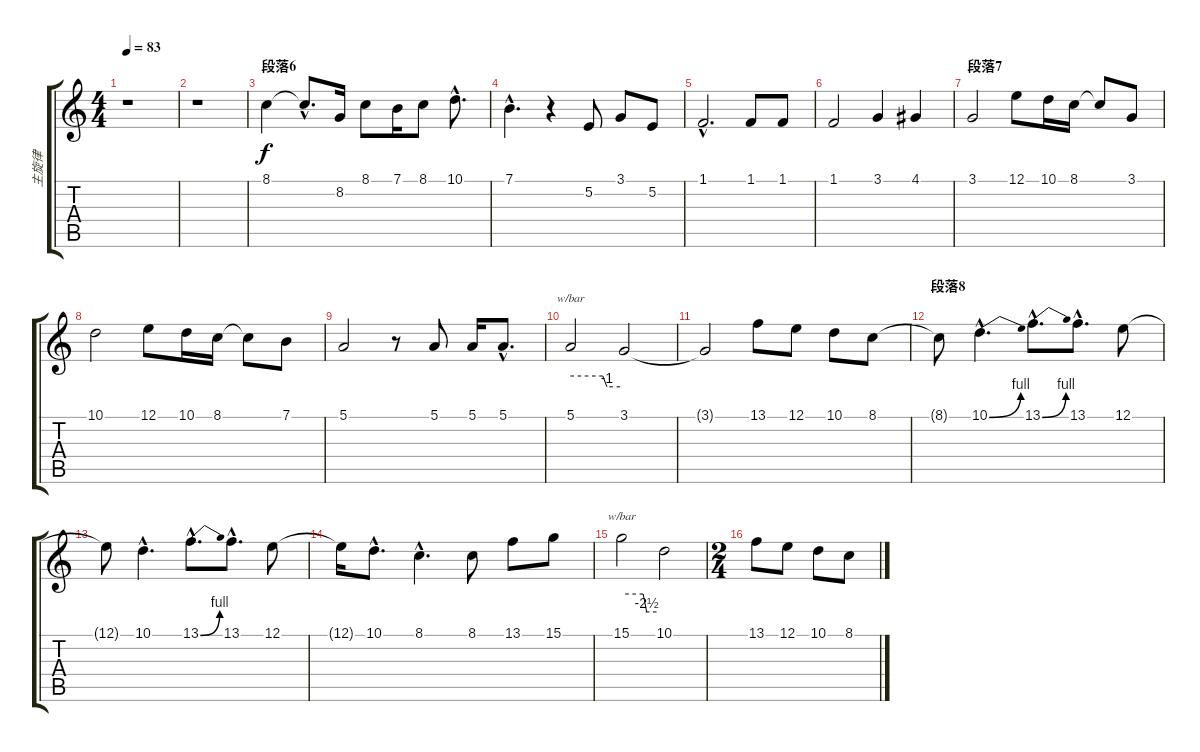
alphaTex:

\track ("主旋律" "主旋律") {instrument voiceoohs}
\staff {score tabs}
\tuning (E4 B3 G3 D3 A2 E2) {hide}
\ts (4 4)
\tempo 83
\clef g2
\ks c
r.1{dy f} |
r.1 |
\section ("" "段落6")
8.1.4 8.1{hac t}.8{d} 8.2.16 8.1.8 7.1.16 8.1.8 10.1{hac}.8{d} |
7.1{hac}.4{d} r.4 5.2.8 3.1.8 5.2.8 |
1.1{hac}.2{d} 1.1.8 1.1.8 |
1.1.2 3.1.4 4.1.4 |
\section ("" "段落7")
3.1.2 12.1.8 10.1.16 8.1.16 8.1{t}.8 3.1.8 |
10.1.2 12.1.8 10.1.16 8.1.16 8.1{t}.8 7.1.8 |
5.1.2 r.8 5.1.8 5.1.16 5.1{hac}.8{d} |
5.1.2{tbe (custom default 0 0 39 0 44 -4 60 -4)} 3.1.2 |
3.1{t}.2 13.1.8 12.1.8 10.1.8 8.1.8 |
\section ("" "段落8")
8.1{t}.8 10.1{be (bend 0 0 60 4) hac}.4{d} 13.1{be (bend 0 0 60 4) hac}.8{d} 13.1{hac}.8{d} 12.1.8 |
12.1{t}.8 10.1{hac}.4{d} 13.1{be (bend 0 0 60 4) hac}.8{d} 13.1{hac}.8{d} 12.1.8 |
12.1{t}.16 10.1{hac}.8{d} 8.1{hac}.4{d} 8.1.8 13.1.8 15.1.8 |
15.1.2{tbe (custom default 0 0 37 0 43 -10 60 -10)} 10.1.2 |
\ts (2 4)
13.1.8 12.1.8 10.1.8 8.1.8
